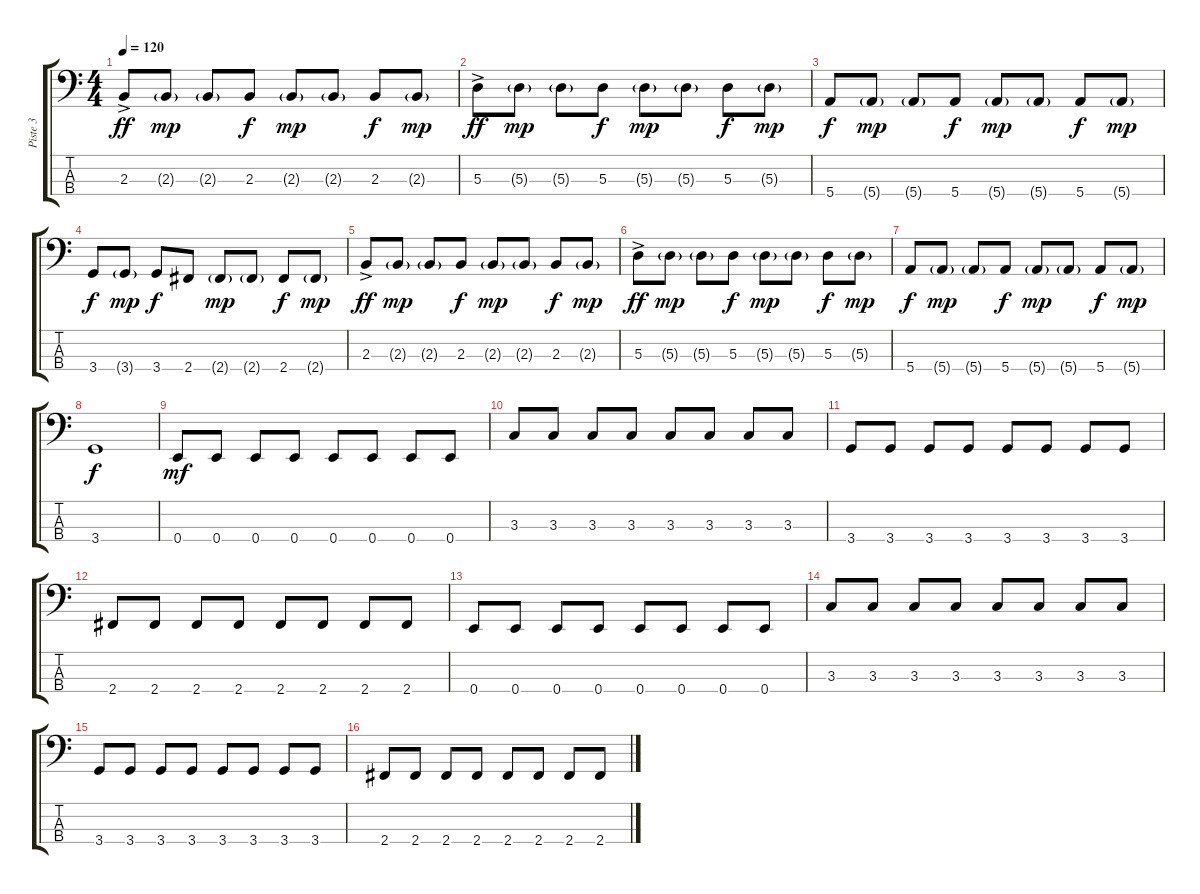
\track ("Piste 3" "Piste 3") {instrument electricbassfinger}
\staff {score tabs}
\tuning (G2 D2 A1 E1) {hide}
\ts (4 4)
\tempo 120
\clef f4
\ks c
2.3{ac}.8{dy ff} 2.3{g}.8{dy mp} 2.3{g}.8 2.3.8{dy f} 2.3{g}.8{dy mp} 2.3{g}.8 2.3.8{dy f} 2.3{g}.8{dy mp} |
5.3{ac}.8{dy ff} 5.3{g}.8{dy mp} 5.3{g}.8 5.3.8{dy f} 5.3{g}.8{dy mp} 5.3{g}.8 5.3.8{dy f} 5.3{g}.8{dy mp} |
5.4.8{dy f} 5.4{g}.8{dy mp} 5.4{g}.8 5.4.8{dy f} 5.4{g}.8{dy mp} 5.4{g}.8 5.4.8{dy f} 5.4{g}.8{dy mp} |
3.4.8{dy f} 3.4{g}.8{dy mp} 3.4.8{dy f} 2.4.8 2.4{g}.8{dy mp} 2.4{g}.8 2.4.8{dy f} 2.4{g}.8{dy mp} |
2.3{ac}.8{dy ff} 2.3{g}.8{dy mp} 2.3{g}.8 2.3.8{dy f} 2.3{g}.8{dy mp} 2.3{g}.8 2.3.8{dy f} 2.3{g}.8{dy mp} |
5.3{ac}.8{dy ff} 5.3{g}.8{dy mp} 5.3{g}.8 5.3.8{dy f} 5.3{g}.8{dy mp} 5.3{g}.8 5.3.8{dy f} 5.3{g}.8{dy mp} |
5.4.8{dy f} 5.4{g}.8{dy mp} 5.4{g}.8 5.4.8{dy f} 5.4{g}.8{dy mp} 5.4{g}.8 5.4.8{dy f} 5.4{g}.8{dy mp} |
3.4.1{dy f} |
0.4.8{dy mf} 0.4.8 0.4.8 0.4.8 0.4.8 0.4.8 0.4.8 0.4.8 |
3.3.8 3.3.8 3.3.8 3.3.8 3.3.8 3.3.8 3.3.8 3.3.8 |
3.4.8 3.4.8 3.4.8 3.4.8 3.4.8 3.4.8 3.4.8 3.4.8 |
2.4.8 2.4.8 2.4.8 2.4.8 2.4.8 2.4.8 2.4.8 2.4.8 |
0.4.8 0.4.8 0.4.8 0.4.8 0.4.8 0.4.8 0.4.8 0.4.8 |
3.3.8 3.3.8 3.3.8 3.3.8 3.3.8 3.3.8 3.3.8 3.3.8 |
3.4.8 3.4.8 3.4.8 3.4.8 3.4.8 3.4.8 3.4.8 3.4.8 |
2.4.8 2.4.8 2.4.8 2.4.8 2.4.8 2.4.8 2.4.8 2.4.8
